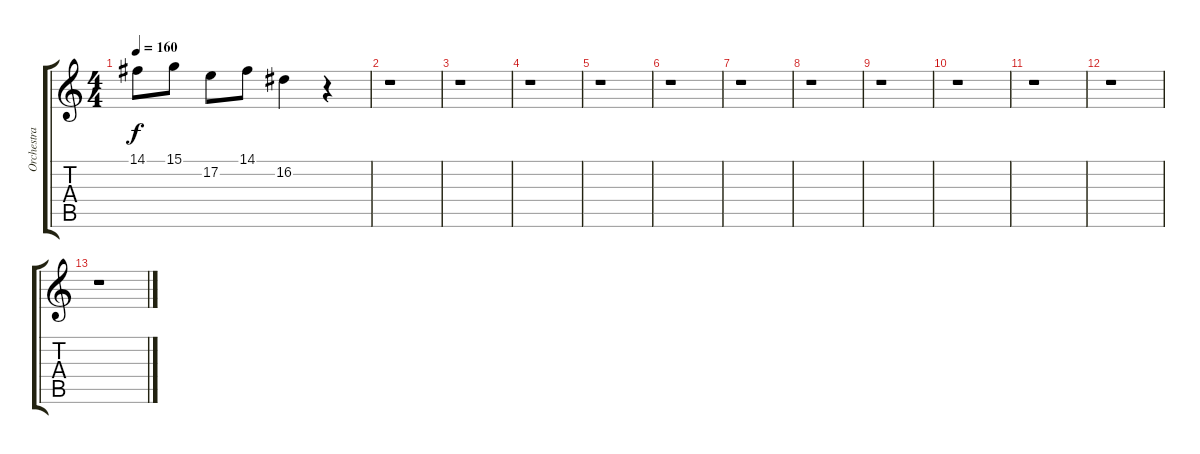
\track ("Orchestra" "Orchestra") {instrument orchestrahit}
\staff {score tabs}
\tuning (E4 B3 G3 D3 A2 E2) {hide}
\ts (4 4)
\tempo 160
\clef g2
\ks c
14.1.8{dy f} 15.1.8 17.2.8 14.1.8 16.2.4 r.4 |
r.1 |
r.1 |
r.1 |
r.1 |
r.1 |
r.1 |
r.1 |
r.1 |
r.1 |
r.1 |
r.1 |
r.1
